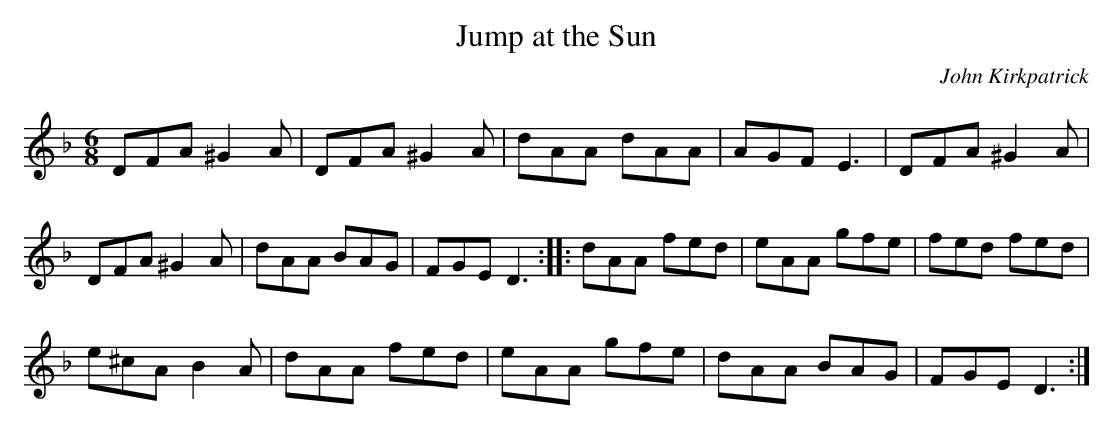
X:1
T:Jump at the Sun
C:John Kirkpatrick
L:1/8
M:6/8
K:Dm
DFA ^G2A | DFA ^G2A | dAA dAA | AGF E3 | DFA ^G2A |
DFA ^G2A | dAA BAG | FGE D3 :: dAA fed | eAA gfe | fed fed |
e^cA B2A | dAA fed | eAA gfe | dAA BAG | FGE D3 :|
